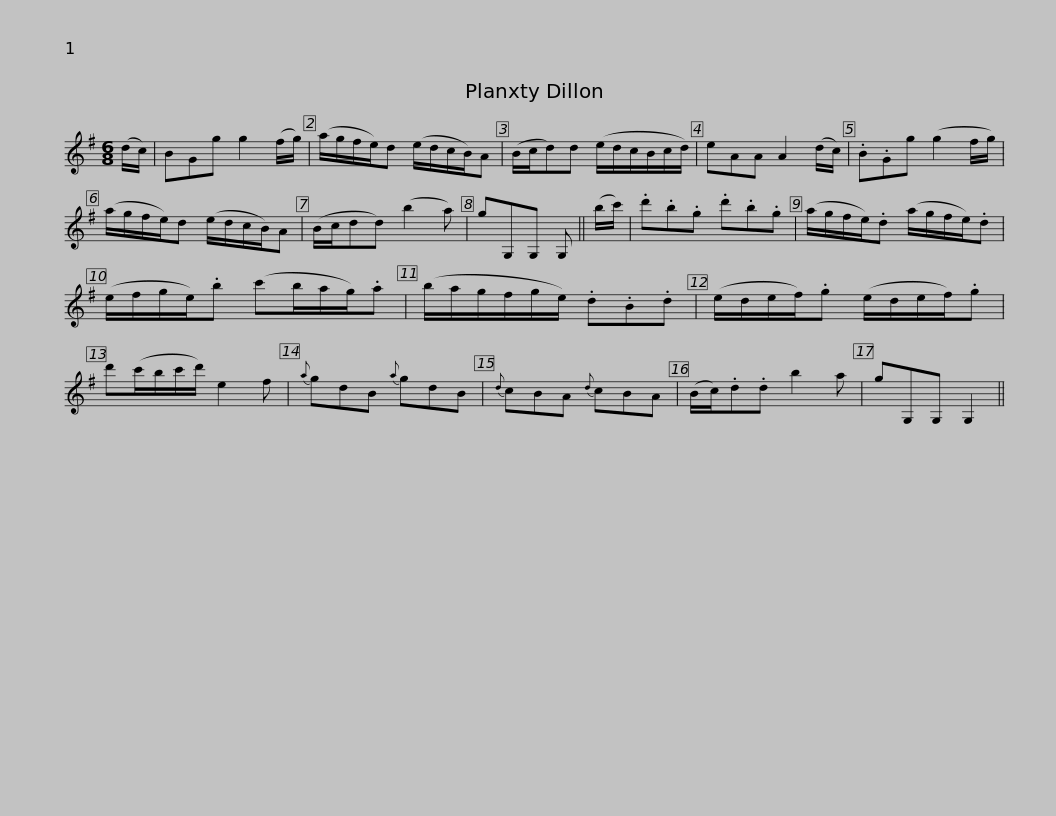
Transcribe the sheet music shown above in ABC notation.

X:1
L:1/8
M:6/8
I:linebreak $
K:G
V:1 treble
V:1
 (d/c/) | BGg g2 (f/g/) | (a/g/f/e/)d (e/d/c/B/)A | (B/c/d)d (e/d/c/B/c/d/) | eAA A2 (d/c/) | %5
 .B.Gg (g2 f/g/) |$ (a/g/f/e/)d (e/d/c/B/)A | (B/c/dd) (b2 a) | gG,G, G, || (b/c'/) | %10
 .d'.b.g .d'.b.g | (a/g/f/e/).d (a/g/f/e/).d |$ (e/f/g/e/).b (c'b/a/g/).a | (b/a/g/f/g/e/) .d.B.d | (e/d/e/f/).g (e/d/e/f/).g | %15
 d'(c'/b/c'/d'/) e2 f |{a} gdB{a} gdB |${d} cBA{d} cBA | (B/c/).d.d b2 a | gG,G, G,2 || %20
